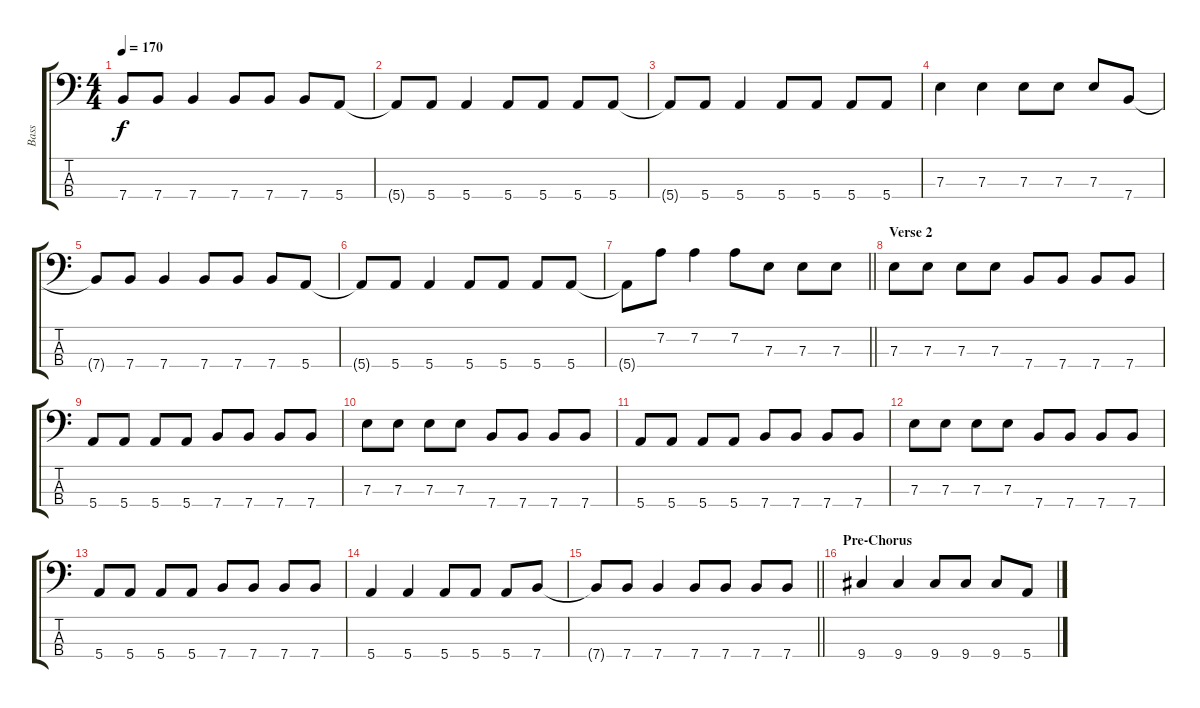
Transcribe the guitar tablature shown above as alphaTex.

\track ("Bass" "Bass") {instrument electricbassfinger}
\staff {score tabs}
\tuning (G2 D2 A1 E1) {hide}
\ts (4 4)
\tempo 170
\clef f4
\ks c
7.4{t}.8{dy f} 7.4.8 7.4.4 7.4.8 7.4.8 7.4.8 5.4.8 |
5.4{t}.8 5.4.8 5.4.4 5.4.8 5.4.8 5.4.8 5.4.8 |
5.4{t}.8 5.4.8 5.4.4 5.4.8 5.4.8 5.4.8 5.4.8 |
7.3.4 7.3.4 7.3.8 7.3.8 7.3.8 7.4.8 |
7.4{t}.8 7.4.8 7.4.4 7.4.8 7.4.8 7.4.8 5.4.8 |
5.4{t}.8 5.4.8 5.4.4 5.4.8 5.4.8 5.4.8 5.4.8 |
\barLineRight lightlight
5.4{t}.8 7.2.8 7.2.4 7.2.8 7.3.8 7.3.8 7.3.8 |
\section ("" "Verse 2")
7.3.8 7.3.8 7.3.8 7.3.8 7.4.8 7.4.8 7.4.8 7.4.8 |
5.4.8 5.4.8 5.4.8 5.4.8 7.4.8 7.4.8 7.4.8 7.4.8 |
7.3.8 7.3.8 7.3.8 7.3.8 7.4.8 7.4.8 7.4.8 7.4.8 |
5.4.8 5.4.8 5.4.8 5.4.8 7.4.8 7.4.8 7.4.8 7.4.8 |
7.3.8 7.3.8 7.3.8 7.3.8 7.4.8 7.4.8 7.4.8 7.4.8 |
5.4.8 5.4.8 5.4.8 5.4.8 7.4.8 7.4.8 7.4.8 7.4.8 |
5.4.4 5.4.4 5.4.8 5.4.8 5.4.8 7.4.8 |
\barLineRight lightlight
7.4{t}.8 7.4.8 7.4.4 7.4.8 7.4.8 7.4.8 7.4.8 |
\section ("" "Pre-Chorus")
9.4.4 9.4.4 9.4.8 9.4.8 9.4.8 5.4.8
